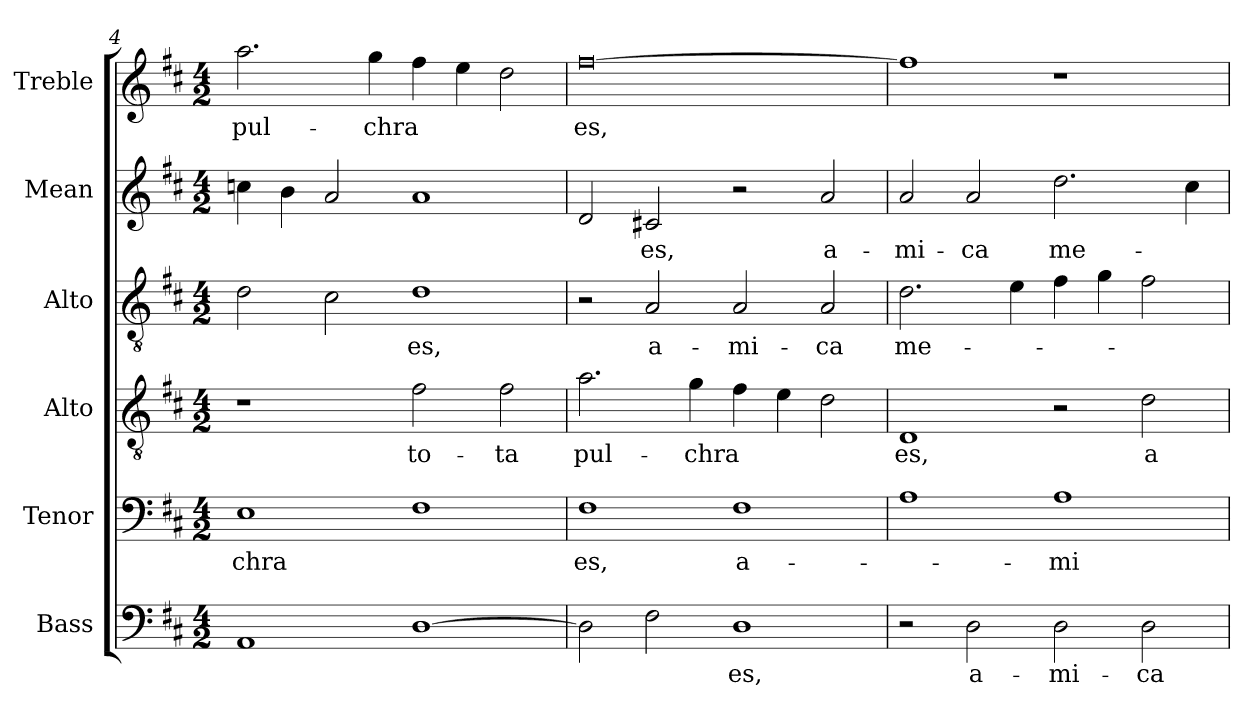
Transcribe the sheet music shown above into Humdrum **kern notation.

**kern	**text	**kern	**text	**kern	**text	**kern	**text	**kern	**text	**kern	**text
*part6	*part6	*part5	*part5	*part4	*part4	*part3	*part3	*part2	*part2	*part1	*part1
*staff6	*staff6	*staff5	*staff5	*staff4	*staff4	*staff3	*staff3	*staff2	*staff2	*staff1	*staff1
*I"Bass	*	*I"Tenor	*	*I"Alto	*	*I"Alto	*	*I"Mean	*	*I"Treble	*
*I'B.	*	*I'T.	*	*I'A.	*	*I'A.	*	*I'M.	*	*I'Tr.	*
*clefF4	*	*clefF4	*	*clefGv2	*	*clefGv2	*	*clefG2	*	*clefG2	*
*	*	*	*	*ITrd7c12	*	*ITrd7c12	*	*	*	*	*
*k[f#c#]	*	*k[f#c#]	*	*k[f#c#]	*	*k[f#c#]	*	*k[f#c#]	*	*k[f#c#]	*
*D:	*	*D:	*	*D:	*	*D:	*	*D:	*	*D:	*
*M4/2	*	*M4/2	*	*M4/2	*	*M4/2	*	*M4/2	*	*M4/2	*
=4	=4	=4	=4	=4	=4	=4	=4	=4	=4	=4	=4
!	!	!	!LO:LY:b:color=#000000	!	!	!	!	!	!	!	!
!	!	!	!	!	!	!	!	!	!	!	!LO:LY:b:color=#000000
1AAi	.	1Ei	-chra	1r	.	2Di\	.	4ccni\	.	2.aai\	pul-
.	.	.	.	.	.	.	.	4bi\	.	.	.
.	.	.	.	.	.	2C#i\	.	2ai/	.	.	.
!	!	!	!	!	!	!	!	!	!	!	!LO:LY:b:color=#000000
.	.	.	.	.	.	.	.	.	.	4ggi\	-chra
!	!	!	!	!	!LO:LY:b:color=#000000	!	!	!	!	!	!
!	!	!	!	!	!	!	!LO:LY:b:color=#000000	!	!	!	!
[>1Di	.	1F#i	.	2F#i\	to-	1Di	-es,	1ai	.	4ff#i\	.
.	.	.	.	.	.	.	.	.	.	4eei\	.
!	!	!	!	!	!LO:LY:b:color=#000000	!	!	!	!	!	!
.	.	.	.	2F#i\	-ta	.	.	.	.	2ddi\	.
=5	=5	=5	=5	=5	=5	=5	=5	=5	=5	=5	=5
!	!	!	!LO:LY:b:color=#000000	!	!	!	!	!	!	!	!
!	!	!	!	!	!LO:LY:b:color=#000000	!	!	!	!	!	!
!	!	!	!	!	!	!	!	!	!	!	!LO:LY:b:color=#000000
2Di\]	.	1F#i	es,	2.Ai\	pul-	2r	.	2di/	.	[>0ff#i	es,
!	!	!	!	!	!	!	!LO:LY:b:color=#000000	!	!	!	!
!	!	!	!	!	!	!	!	!	!LO:LY:b:color=#000000	!	!
2F#i\	.	.	.	.	.	2AAi/	a-	2c#Xi/	es,	.	.
!	!	!	!	!	!LO:LY:b:color=#000000	!	!	!	!	!	!
.	.	.	.	4Gi\	-chra	.	.	.	.	.	.
!	!LO:LY:b:color=#000000	!	!	!	!	!	!	!	!	!	!
!	!	!	!LO:LY:b:color=#000000	!	!	!	!	!	!	!	!
!	!	!	!	!	!	!	!LO:LY:b:color=#000000	!	!	!	!
1Di	es,	1F#i	a-	4F#i\	.	2AAi/	-mi-	2r	.	.	.
.	.	.	.	4Ei\	.	.	.	.	.	.	.
!	!	!	!	!	!	!	!LO:LY:b:color=#000000	!	!	!	!
!	!	!	!	!	!	!	!	!	!LO:LY:b:color=#000000	!	!
.	.	.	.	2Di\	.	2AAi/	-ca	2ai/	a-	.	.
!!LO:LB:g=z
=6	=6	=6	=6	=6	=6	=6	=6	=6	=6	=6	=6
!	!	!	!	!	!LO:LY:b:color=#000000	!	!	!	!	!	!
!	!	!	!	!	!	!	!LO:LY:b:color=#000000	!	!	!	!
!	!	!	!	!	!	!	!	!	!LO:LY:b:color=#000000	!	!
2r	.	1Ai	.	1DDi	es,	2.Di\	me-	2ai/	-mi-	1ff#i]	.
!	!LO:LY:b:color=#000000	!	!	!	!	!	!	!	!	!	!
!	!	!	!	!	!	!	!	!	!LO:LY:b:color=#000000	!	!
2Di\	a-	.	.	.	.	.	.	2ai/	-ca	.	.
.	.	.	.	.	.	4Ei\	.	.	.	.	.
!	!LO:LY:b:color=#000000	!	!	!	!	!	!	!	!	!	!
!	!	!	!LO:LY:b:color=#000000	!	!	!	!	!	!	!	!
!	!	!	!	!	!	!	!	!	!LO:LY:b:color=#000000	!	!
2Di\	-mi-	1Ai	-mi-	2r	.	4F#i\	.	2.ddi\	me-	1r	.
.	.	.	.	.	.	4Gi\	.	.	.	.	.
!	!LO:LY:b:color=#000000	!	!	!	!	!	!	!	!	!	!
!	!	!	!	!	!LO:LY:b:color=#000000	!	!	!	!	!	!
2Di\	-ca	.	.	2Di\	a-	2F#i\	.	.	.	.	.
.	.	.	.	.	.	.	.	4cc#i\	.	.	.
=	=	=	=	=	=	=	=	=	=	=	=
*-	*-	*-	*-	*-	*-	*-	*-	*-	*-	*-	*-
